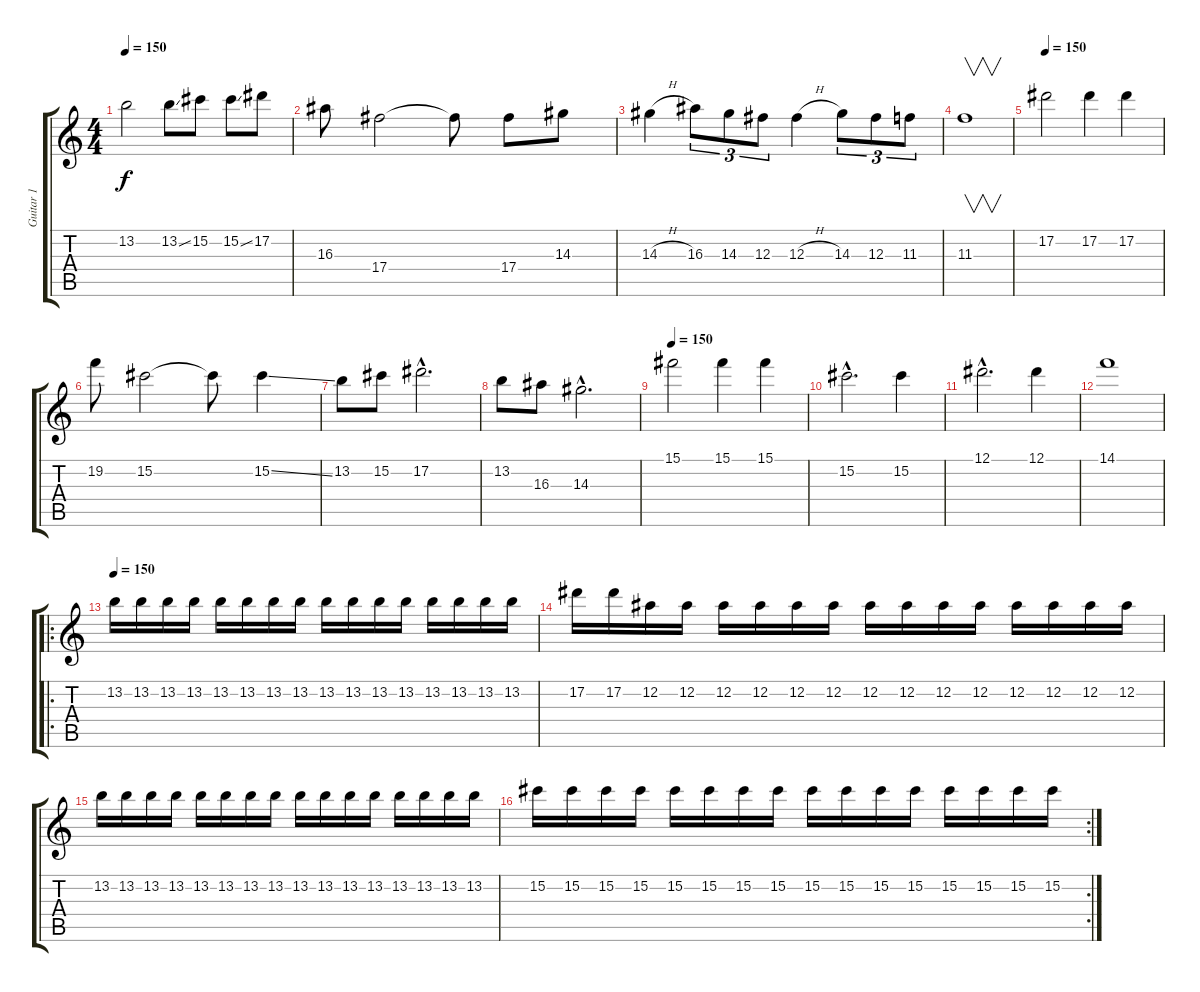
\track ("Guitar 1" "Guitar 1") {instrument distortionguitar}
\staff {score tabs}
\tuning (Eb4 Bb3 Gb3 Db3 Ab2 Eb2) {hide}
\ts (4 4)
\tempo 150
\clef g2
\ks c
13.2.2{dy f} 13.2{ss}.8 15.2.8 15.2{ss}.8 17.2.8 |
16.3.8 17.4.2 17.4{t}.8 17.4.8 14.3.8 |
14.3{h}.4 16.3.8{tu (3 2)} 14.3.8{tu (3 2)} 12.3.8{tu (3 2)} 12.3{h}.4 14.3.8{tu (3 2)} 12.3.8{tu (3 2)} 11.3.8{tu (3 2)} |
11.3.1{v} |
\tempo 150
17.2.2 17.2.4 17.2.4 |
19.2.8 15.2.2 15.2{t}.8 15.2{ss}.4 |
13.2.8 15.2.8 17.2{hac}.2{d} |
13.2.8 16.3.8 14.3{hac}.2{d} |
\tempo 150
15.1.2 15.1.4 15.1.4 |
15.2{hac}.2{d} 15.2.4 |
12.1{hac}.2{d} 12.1.4 |
14.1.1 |
\ro
\tempo 150
13.2.16 13.2.16 13.2.16 13.2.16 13.2.16 13.2.16 13.2.16 13.2.16 13.2.16 13.2.16 13.2.16 13.2.16 13.2.16 13.2.16 13.2.16 13.2.16 |
17.2.16 17.2.16 12.2.16 12.2.16 12.2.16 12.2.16 12.2.16 12.2.16 12.2.16 12.2.16 12.2.16 12.2.16 12.2.16 12.2.16 12.2.16 12.2.16 |
13.2.16 13.2.16 13.2.16 13.2.16 13.2.16 13.2.16 13.2.16 13.2.16 13.2.16 13.2.16 13.2.16 13.2.16 13.2.16 13.2.16 13.2.16 13.2.16 |
\rc 2
15.2.16 15.2.16 15.2.16 15.2.16 15.2.16 15.2.16 15.2.16 15.2.16 15.2.16 15.2.16 15.2.16 15.2.16 15.2.16 15.2.16 15.2.16 15.2.16
